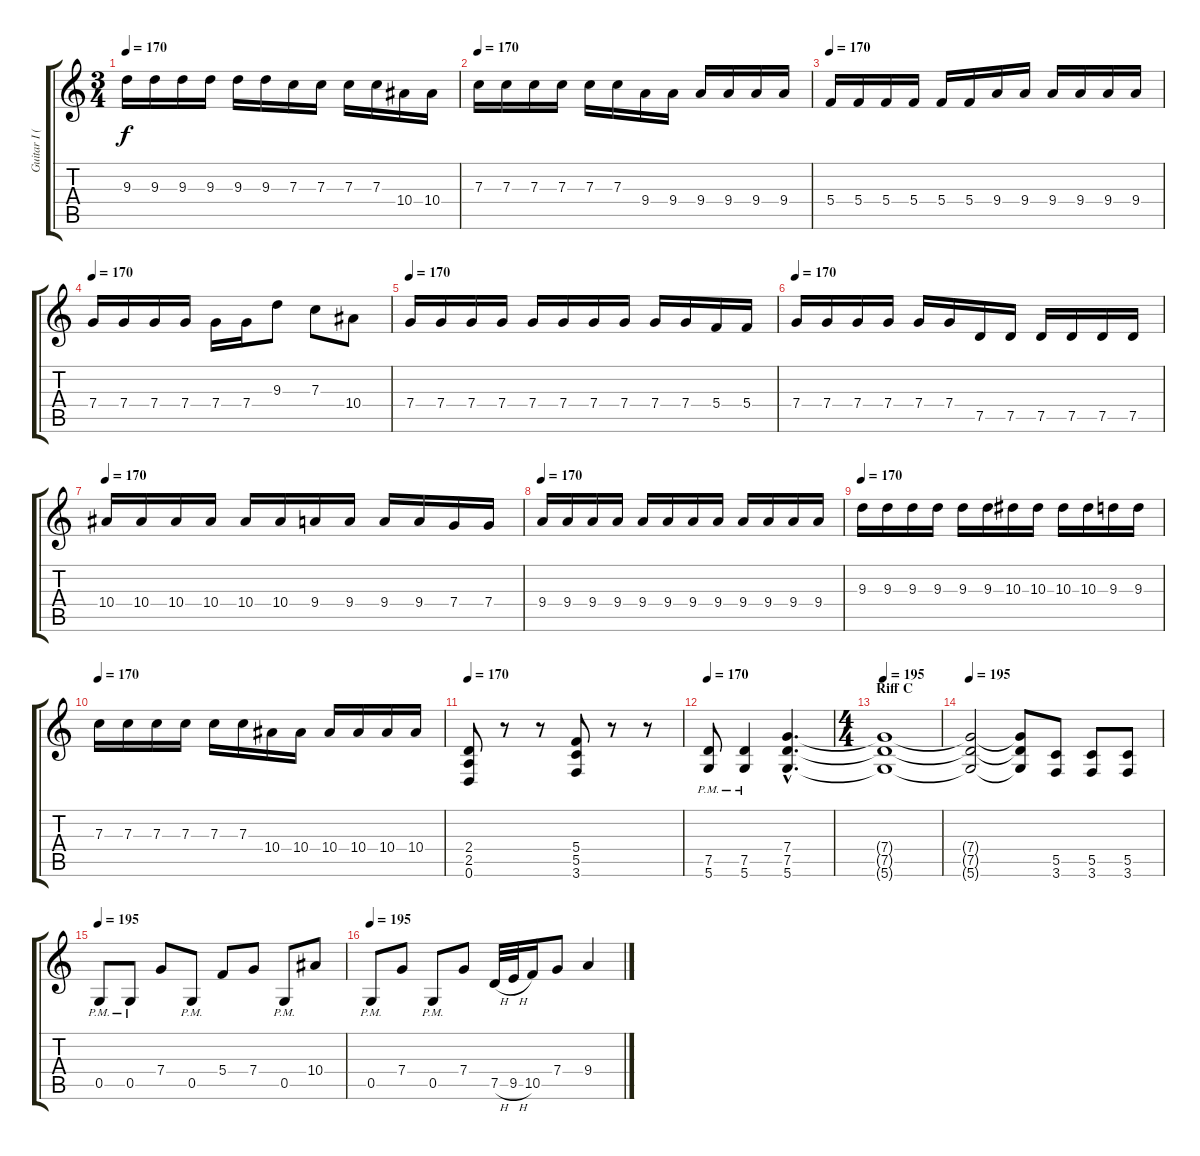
\track ("Guitar I (Left)" "Guitar I (") {instrument distortionguitar}
\staff {score tabs}
\tuning (D4 A3 F3 C3 G2 D2) {hide}
\ts (3 4)
\tempo 170
\clef g2
\ks c
9.3.16{dy f} 9.3.16 9.3.16 9.3.16 9.3.16 9.3.16 7.3.16 7.3.16 7.3.16 7.3.16 10.4.16 10.4.16 |
\tempo 170
7.3.16 7.3.16 7.3.16 7.3.16 7.3.16 7.3.16 9.4.16 9.4.16 9.4.16 9.4.16 9.4.16 9.4.16 |
\tempo 170
5.4.16 5.4.16 5.4.16 5.4.16 5.4.16 5.4.16 9.4.16 9.4.16 9.4.16 9.4.16 9.4.16 9.4.16 |
\tempo 170
7.4.16 7.4.16 7.4.16 7.4.16 7.4.16 7.4.16 9.3.8 7.3.8 10.4.8 |
\tempo 170
7.4.16 7.4.16 7.4.16 7.4.16 7.4.16 7.4.16 7.4.16 7.4.16 7.4.16 7.4.16 5.4.16 5.4.16 |
\tempo 170
7.4.16 7.4.16 7.4.16 7.4.16 7.4.16 7.4.16 7.5.16 7.5.16 7.5.16 7.5.16 7.5.16 7.5.16 |
\tempo 170
10.4.16 10.4.16 10.4.16 10.4.16 10.4.16 10.4.16 9.4.16 9.4.16 9.4.16 9.4.16 7.4.16 7.4.16 |
\tempo 170
9.4.16 9.4.16 9.4.16 9.4.16 9.4.16 9.4.16 9.4.16 9.4.16 9.4.16 9.4.16 9.4.16 9.4.16 |
\tempo 170
9.3.16 9.3.16 9.3.16 9.3.16 9.3.16 9.3.16 10.3.16 10.3.16 10.3.16 10.3.16 9.3.16 9.3.16 |
\tempo 170
7.3.16 7.3.16 7.3.16 7.3.16 7.3.16 7.3.16 10.4.16 10.4.16 10.4.16 10.4.16 10.4.16 10.4.16 |
\tempo 170
(2.4 2.5 0.6).8 r.8 r.8 (5.4 5.5 3.6).8 r.8 r.8 |
\tempo 170
(7.5{pm} 5.6{pm}).8 (7.5{pm} 5.6{pm}).4 (7.4{hac} 7.5{hac} 5.6{hac}).4{d} |
\ts (4 4)
\section ("" "Riff C")
\tempo 195
(7.4{t} 7.5{t} 5.6{t}).1 |
\tempo 195
(7.4{t} 7.5{t} 5.6{t}).2 (7.4{t} 7.5{t} 5.6{t}).8 (5.5 3.6).8 (5.5 3.6).8 (5.5 3.6).8 |
\tempo 195
0.5{pm}.8 0.5{pm}.8 7.4.8 0.5{pm}.8 5.4.8 7.4.8 0.5{pm}.8 10.4.8 |
\tempo 195
0.5{pm}.8 7.4.8 0.5{pm}.8 7.4.8 7.5{h}.32 9.5{h}.32 10.5.16 7.4.8 9.4.4
